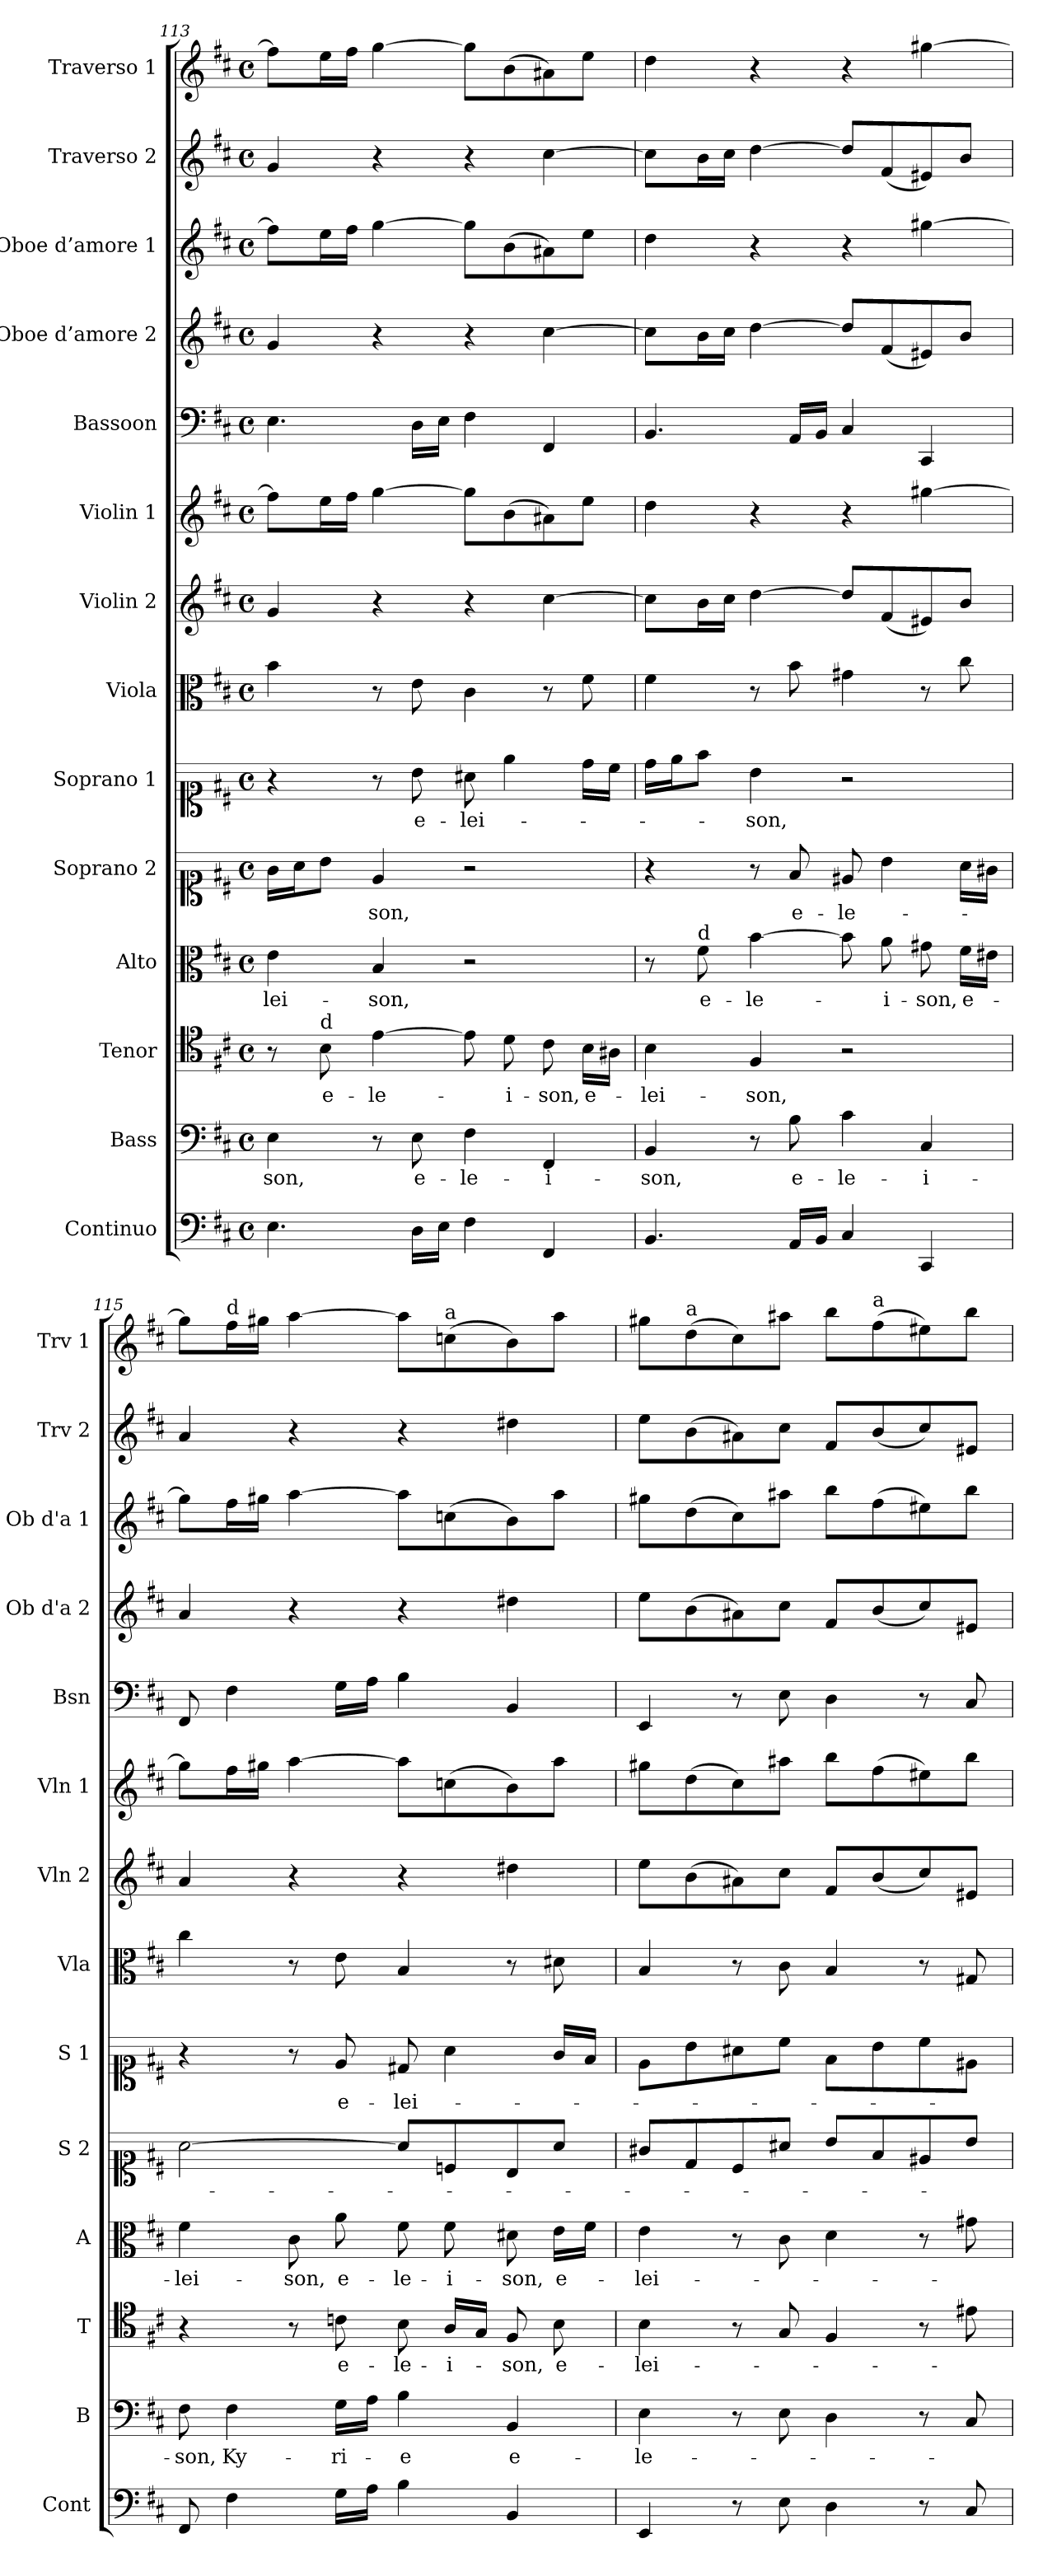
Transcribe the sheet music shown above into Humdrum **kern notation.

**kern	**kern	**text	**kern	**text	**kern	**text	**kern	**text	**kern	**text	**kern	**kern	**kern	**kern	**kern	**kern	**kern	**kern
*part14	*part13	*part13	*part12	*part12	*part11	*part11	*part10	*part10	*part9	*part9	*part8	*part7	*part6	*part5	*part4	*part3	*part2	*part1
*staff14	*staff13	*staff13	*staff12	*staff12	*staff11	*staff11	*staff10	*staff10	*staff9	*staff9	*staff8	*staff7	*staff6	*staff5	*staff4	*staff3	*staff2	*staff1
*I"Continuo	*I"Bass	*	*I"Tenor	*	*I"Alto	*	*I"Soprano 2	*	*I"Soprano 1	*	*I"Viola	*I"Violin 2	*I"Violin 1	*I"Bassoon	*I"Oboe d’amore 2	*I"Oboe d’amore 1	*I"Traverso 2	*I"Traverso 1
*I'Cont	*I'B	*	*I'T	*	*I'A	*	*I'S 2	*	*I'S 1	*	*I'Vla	*I'Vln 2	*I'Vln 1	*I'Bsn	*I'Ob d'a 2	*I'Ob d'a 1	*I'Trv 2	*I'Trv 1
*clefF4	*clefF4	*	*clefC4	*	*clefC3	*	*clefC1	*	*clefC1	*	*clefC3	*clefG2	*clefG2	*clefF4	*clefG2	*clefG2	*clefG2	*clefG2
*k[f#c#]	*k[f#c#]	*	*k[f#c#]	*	*k[f#c#]	*	*k[f#c#]	*	*k[f#c#]	*	*k[f#c#]	*k[f#c#]	*k[f#c#]	*k[f#c#]	*k[f#c#]	*k[f#c#]	*k[f#c#]	*k[f#c#]
*M4/4	*M4/4	*	*M4/4	*	*M4/4	*	*M4/4	*	*M4/4	*	*M4/4	*M4/4	*M4/4	*M4/4	*M4/4	*M4/4	*M4/4	*M4/4
*met(c)	*met(c)	*	*met(c)	*	*met(c)	*	*met(c)	*	*met(c)	*	*met(c)	*met(c)	*met(c)	*met(c)	*met(c)	*met(c)	*met(c)	*met(c)
=113	=113	=113	=113	=113	=113	=113	=113	=113	=113	=113	=113	=113	=113	=113	=113	=113	=113	=113
!	!	!LO:LY:b	!	!	!	!LO:LY:b	!	!	!	!	!	!	!	!	!	!	!	!
4.E\	4E\	-son,	8r	.	4e\	-lei-	16g\LL	.	4r	.	4b\	4g/	8ff#\L]	4.E\	4g/	8ff#\L]	4g/	8ff#\L]
.	.	.	.	.	.	.	16a\J	.	.	.	.	.	.	.	.	.	.	.
!	!	!	!LO:TX:a:t=d	!	!	!	!	!	!	!	!	!	!	!	!	!	!	!
!	!	!	!	!LO:LY:b	!	!	!	!	!	!	!	!	!	!	!	!	!	!
.	.	.	8B\	e-	.	.	8b\J	.	.	.	.	.	16ee\L	.	.	16ee\L	.	16ee\L
.	.	.	.	.	.	.	.	.	.	.	.	.	16ff#\JJ	.	.	16ff#\JJ	.	16ff#\JJ
!	!	!	!	!LO:LY:b	!	!LO:LY:b	!	!LO:LY:b	!	!	!	!	!	!	!	!	!	!
.	8r	.	[4e\	-le-	4B/	-son,	4e/	-son,	8r	.	8r	4r	[4gg\	.	4r	[4gg\	4r	[4gg\
!	!	!LO:LY:b	!	!	!	!	!	!	!	!LO:LY:b	!	!	!	!	!	!	!	!
16D\LL	8E\	e-	.	.	.	.	.	.	8b\	e-	8e\	.	.	16D\LL	.	.	.	.
16E\JJ	.	.	.	.	.	.	.	.	.	.	.	.	.	16E\JJ	.	.	.	.
!	!	!LO:LY:b	!	!	!	!	!	!	!	!LO:LY:b	!	!	!	!	!	!	!	!
4F#\	4F#\	-le-	8e\]	.	2r	.	2r	.	8a#X\	-lei-	4c#\	4r	8gg\L]	4F#\	4r	8gg\L]	4r	8gg\L]
!	!	!	!	!LO:LY:b	!	!	!	!	!	!	!	!	!	!	!	!	!	!
.	.	.	8d\	-i-	.	.	.	.	4ee\	.	.	.	(8b\	.	.	(8b\	.	(8b\
!	!	!LO:LY:b	!	!LO:LY:b	!	!	!	!	!	!	!	!	!	!	!	!	!	!
4FF#/	4FF#/	-i-	8c#\	-son,	.	.	.	.	.	.	8r	[4cc#\	8a#X\)	4FF#/	[4cc#\	8a#X\)	[4cc#\	8a#X\)
!	!	!	!	!LO:LY:b	!	!	!	!	!	!	!	!	!	!	!	!	!	!
.	.	.	16B\LL	e-	.	.	.	.	16dd\LL	.	8f#\	.	8ee\J	.	.	8ee\J	.	8ee\J
.	.	.	16A#X\JJ	.	.	.	.	.	16cc#\JJ	.	.	.	.	.	.	.	.	.
!!LO:PB:g=z
=114	=114	=114	=114	=114	=114	=114	=114	=114	=114	=114	=114	=114	=114	=114	=114	=114	=114	=114
!	!	!LO:LY:b	!	!LO:LY:b	!	!	!	!	!	!	!	!	!	!	!	!	!	!
4.BB/	4BB/	-son,	4B\	-lei-	8r	.	4r	.	16dd\LL	.	4f#\	8cc#\L]	4dd\	4.BB/	8cc#\L]	4dd\	8cc#\L]	4dd\
.	.	.	.	.	.	.	.	.	16ee\J	.	.	.	.	.	.	.	.	.
!	!	!	!	!	!LO:TX:a:t=d	!	!	!	!	!	!	!	!	!	!	!	!	!
!	!	!	!	!	!	!LO:LY:b	!	!	!	!	!	!	!	!	!	!	!	!
.	.	.	.	.	8f#\	e-	.	.	8ff#\J	.	.	16b\L	.	.	16b\L	.	16b\L	.
.	.	.	.	.	.	.	.	.	.	.	.	16cc#\JJ	.	.	16cc#\JJ	.	16cc#\JJ	.
!	!	!	!	!LO:LY:b	!	!LO:LY:b	!	!	!	!LO:LY:b	!	!	!	!	!	!	!	!
.	8r	.	4F#/	-son,	[4b\	-le-	8r	.	4b\	-son,	8r	[4dd\	4r	.	[4dd\	4r	[4dd\	4r
!	!	!LO:LY:b	!	!	!	!	!	!LO:LY:b	!	!	!	!	!	!	!	!	!	!
16AA/LL	8B\	e-	.	.	.	.	8f#/	e-	.	.	8b\	.	.	16AA/LL	.	.	.	.
16BB/JJ	.	.	.	.	.	.	.	.	.	.	.	.	.	16BB/JJ	.	.	.	.
!	!	!LO:LY:b	!	!	!	!	!	!LO:LY:b	!	!	!	!	!	!	!	!	!	!
4C#/	4c#\	-le-	2r	.	8b\]	.	8e#X/	-le-	2r	.	4g#X\	8dd/L]	4r	4C#/	8dd/L]	4r	8dd/L]	4r
!	!	!	!	!	!	!LO:LY:b	!	!	!	!	!	!	!	!	!	!	!	!
.	.	.	.	.	8a\	-i-	4b\	.	.	.	.	(8f#/	.	.	(8f#/	.	(8f#/	.
!	!	!LO:LY:b	!	!	!	!LO:LY:b	!	!	!	!	!	!	!	!	!	!	!	!
4CC#/	4C#/	-i-	.	.	8g#X\	-son,	.	.	.	.	8r	8e#X/)	[4gg#X\	4CC#/	8e#X/)	[4gg#X\	8e#X/)	[4gg#X\
!	!	!	!	!	!	!LO:LY:b	!	!	!	!	!	!	!	!	!	!	!	!
.	.	.	.	.	16f#\LL	e-	16a\LL	.	.	.	8cc#\	8b/J	.	.	8b/J	.	8b/J	.
.	.	.	.	.	16e#X\JJ	.	16g#X\JJ	.	.	.	.	.	.	.	.	.	.	.
=115	=115	=115	=115	=115	=115	=115	=115	=115	=115	=115	=115	=115	=115	=115	=115	=115	=115	=115
!	!	!LO:LY:b	!	!	!	!LO:LY:b	!	!	!	!	!	!	!	!	!	!	!	!
8FF#/	8F#\	-son,	4r	.	4f#\	-lei-	[2a\	.	4r	.	4cc#\	4a/	8gg#\L]	8FF#/	4a/	8gg#\L]	4a/	8gg#\L]
!	!	!	!	!	!	!	!	!	!	!	!	!	!	!	!	!	!	!LO:TX:a:t=d
!	!	!LO:LY:b	!	!	!	!	!	!	!	!	!	!	!	!	!	!	!	!
4F#\	4F#\	Ky-	.	.	.	.	.	.	.	.	.	.	16ff#\L	4F#\	.	16ff#\L	.	16ff#\L
.	.	.	.	.	.	.	.	.	.	.	.	.	16gg#X\JJ	.	.	16gg#X\JJ	.	16gg#X\JJ
!	!	!	!	!	!	!LO:LY:b	!	!	!	!	!	!	!	!	!	!	!	!
.	.	.	8r	.	8c#\	-son,	.	.	8r	.	8r	4r	[4aa\	.	4r	[4aa\	4r	[4aa\
!	!	!LO:LY:b	!	!LO:LY:b	!	!LO:LY:b	!	!	!	!LO:LY:b	!	!	!	!	!	!	!	!
16G\LL	16G\LL	-ri-	8cn\	e-	8a\	e-	.	.	8e/	e-	8e\	.	.	16G\LL	.	.	.	.
16A\JJ	16A\JJ	.	.	.	.	.	.	.	.	.	.	.	.	16A\JJ	.	.	.	.
!	!	!LO:LY:b	!	!LO:LY:b	!	!LO:LY:b	!	!	!	!LO:LY:b	!	!	!	!	!	!	!	!
4B\	4B\	-e	8B\	-le-	8f#\	-le-	8a/L]	.	8d#X/	-lei-	4B/	4r	8aa\L]	4B\	4r	8aa\L]	4r	8aa\L]
!	!	!	!	!	!	!	!	!	!	!	!	!	!	!	!	!	!	!LO:TX:a:t=a
!	!	!	!	!LO:LY:b	!	!LO:LY:b	!	!	!	!	!	!	!	!	!	!	!	!
.	.	.	16A/LL	-i-	8f#\	-i-	8cn/	.	4a\	.	.	.	(8ccn\	.	.	(8ccn\	.	(8ccn\
.	.	.	16G/JJ	.	.	.	.	.	.	.	.	.	.	.	.	.	.	.
!	!	!LO:LY:b	!	!LO:LY:b	!	!LO:LY:b	!	!	!	!	!	!	!	!	!	!	!	!
4BB/	4BB/	e-	8F#/	-son,	8d#X\	-son,	8B/	.	.	.	8r	4dd#X\	8b\)	4BB/	4dd#X\	8b\)	4dd#X\	8b\)
!	!	!	!	!LO:LY:b	!	!LO:LY:b	!	!	!	!	!	!	!	!	!	!	!	!
.	.	.	8B\	e-	16e\LL	e-	8a/J	.	16g/LL	.	8d#X\	.	8aa\J	.	.	8aa\J	.	8aa\J
.	.	.	.	.	16f#\JJ	.	.	.	16f#/JJ	.	.	.	.	.	.	.	.	.
=116	=116	=116	=116	=116	=116	=116	=116	=116	=116	=116	=116	=116	=116	=116	=116	=116	=116	=116
!	!	!LO:LY:b	!	!LO:LY:b	!	!LO:LY:b	!	!	!	!	!	!	!	!	!	!	!	!
4EE/	4E\	-le-	4B\	-lei-	4e\	-lei-	8g#X/L	.	8e\L	.	4B/	8ee\L	8gg#X\L	4EE/	8ee\L	8gg#X\L	8ee\L	8gg#X\L
!	!	!	!	!	!	!	!	!	!	!	!	!	!	!	!	!	!	!LO:TX:a:t=a
.	.	.	.	.	.	.	8d/	.	8b\	.	.	(8b\	(8dd\	.	(8b\	(8dd\	(8b\	(8dd\
8r	8r	.	8r	.	8r	.	8c#/	.	8a#X\	.	8r	8a#X\)	8cc#\)	8r	8a#X\)	8cc#\)	8a#X\)	8cc#\)
8E\	8E\	.	8G/	.	8c#\	.	8a#X/J	.	8cc#\J	.	8c#\	8cc#\J	8aa#X\J	8E\	8cc#\J	8aa#X\J	8cc#\J	8aa#X\J
4D\	4D\	.	4F#/	.	4d\	.	8b/L	.	8f#\L	.	4B/	8f#/L	8bb\L	4D\	8f#/L	8bb\L	8f#/L	8bb\L
!	!	!	!	!	!	!	!	!	!	!	!	!	!	!	!	!	!	!LO:TX:a:t=a
.	.	.	.	.	.	.	8f#/	.	8b\	.	.	(8b/	(8ff#\	.	(8b/	(8ff#\	(8b/	(8ff#\
8r	8r	.	8r	.	8r	.	8e#X/	.	8cc#\	.	8r	8cc#/)	8ee#X\)	8r	8cc#/)	8ee#X\)	8cc#/)	8ee#X\)
8C#/	8C#/	.	8e#X\	.	8g#X\	.	8b/J	.	8e#X\J	.	8G#X/	8e#X/J	8bb\J	8C#/	8e#X/J	8bb\J	8e#X/J	8bb\J
=	=	=	=	=	=	=	=	=	=	=	=	=	=	=	=	=	=	=
*-	*-	*-	*-	*-	*-	*-	*-	*-	*-	*-	*-	*-	*-	*-	*-	*-	*-	*-
